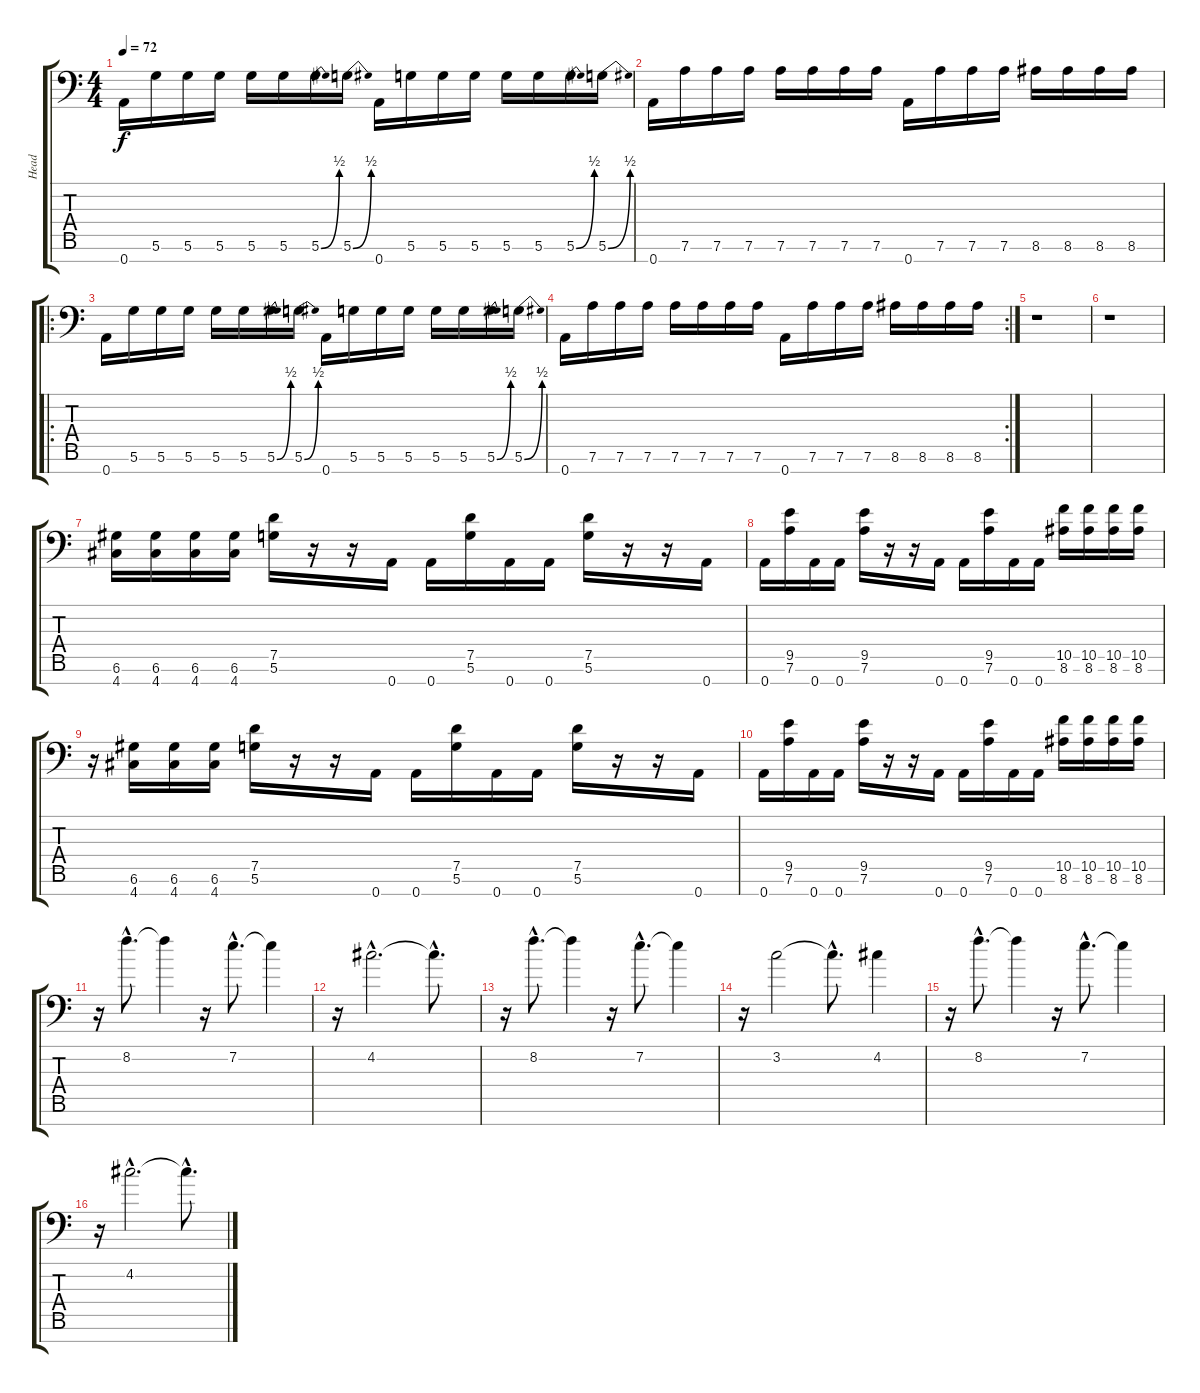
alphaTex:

\track ("Head" "Head") {instrument overdrivenguitar}
\staff {score tabs}
\tuning (D4 A3 F3 C3 G2 D2 A1) {hide}
\ts (4 4)
\tempo 72
\clef f4
\ks c
0.7.16{dy f instrument electricguitarclean} 5.6.16 5.6.16 5.6.16 5.6.16 5.6.16 5.6{be (bend 0 0 60 2)}.16 5.6{be (bend 0 0 60 2)}.16 0.7.16 5.6.16 5.6.16 5.6.16 5.6.16 5.6.16 5.6{be (bend 0 0 60 2)}.16 5.6{be (bend 0 0 60 2)}.16 |
0.7.16 7.6.16 7.6.16 7.6.16 7.6.16 7.6.16 7.6.16 7.6.16 0.7.16 7.6.16 7.6.16 7.6.16 8.6.16 8.6.16 8.6.16 8.6.16 |
\ro
0.7.16{instrument electricguitarclean} 5.6.16 5.6.16 5.6.16 5.6.16 5.6.16 5.6{be (bend 0 0 60 2)}.16 5.6{be (bend 0 0 60 2)}.16 0.7.16 5.6.16 5.6.16 5.6.16 5.6.16 5.6.16 5.6{be (bend 0 0 60 2)}.16 5.6{be (bend 0 0 60 2)}.16 |
\rc 2
0.7.16 7.6.16 7.6.16 7.6.16 7.6.16 7.6.16 7.6.16 7.6.16 0.7.16 7.6.16 7.6.16 7.6.16 8.6.16 8.6.16 8.6.16 8.6.16 |
r.1 |
r.1 |
(6.6 4.7).16{volume 16 instrument overdrivenguitar} (6.6 4.7).16 (6.6 4.7).16 (6.6 4.7).16 (7.5 5.6).16 r.16 r.16 0.7.16 0.7.16 (7.5 5.6).16 0.7.16 0.7.16 (7.5 5.6).16 r.16 r.16 0.7.16 |
0.7.16 (9.5 7.6).16 0.7.16 0.7.16 (9.5 7.6).16 r.16 r.16 0.7.16 0.7.16 (9.5 7.6).16 0.7.16 0.7.16 (10.5 8.6).16 (10.5 8.6).16 (10.5 8.6).16 (10.5 8.6).16 |
r.16 (6.6 4.7).16 (6.6 4.7).16 (6.6 4.7).16 (7.5 5.6).16 r.16 r.16 0.7.16 0.7.16 (7.5 5.6).16 0.7.16 0.7.16 (7.5 5.6).16 r.16 r.16 0.7.16 |
0.7.16 (9.5 7.6).16 0.7.16 0.7.16 (9.5 7.6).16 r.16 r.16 0.7.16 0.7.16 (9.5 7.6).16 0.7.16 0.7.16 (10.5 8.6).16 (10.5 8.6).16 (10.5 8.6).16 (10.5 8.6).16 |
r.16 8.2{hac}.8{d volume 14} 8.2{t}.4 r.16 7.2{hac}.8{d} 7.2{t}.4 |
r.16 4.2{hac}.2{d} 4.2{hac t}.8{d} |
r.16 8.2{hac}.8{d} 8.2{t}.4 r.16 7.2{hac}.8{d} 7.2{t}.4 |
r.16 3.2.2 3.2{hac t}.8{d} 4.2.4 |
r.16 8.2{hac}.8{d} 8.2{t}.4 r.16 7.2{hac}.8{d} 7.2{t}.4 |
r.16 4.2{hac}.2{d} 4.2{hac t}.8{d}
